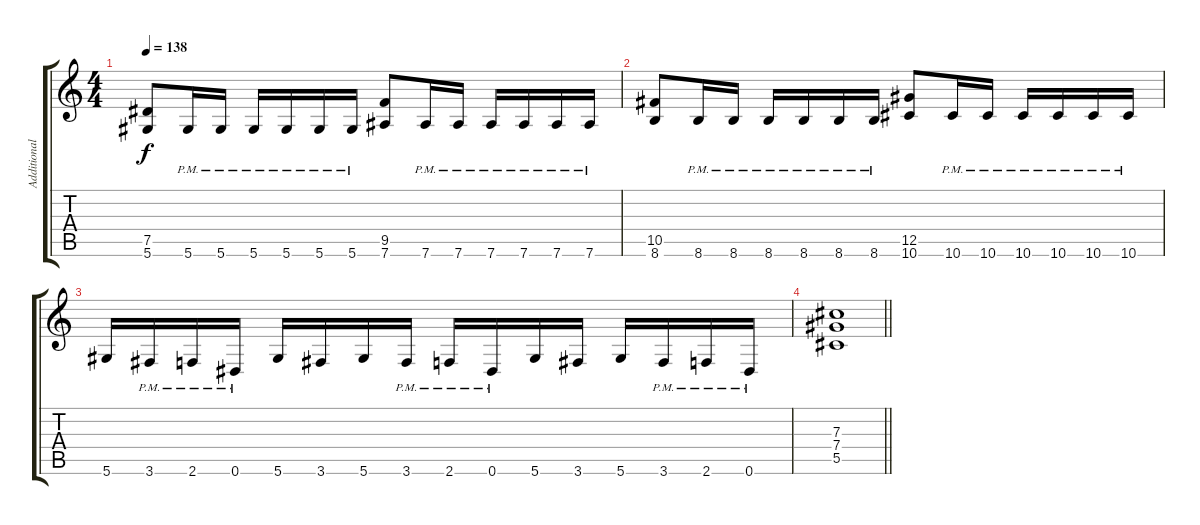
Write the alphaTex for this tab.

\track ("Additional gtr 1" "Additional") {instrument distortionguitar}
\staff {score tabs}
\tuning (Eb4 Bb3 Gb3 Db3 Ab2 Eb2) {hide}
\ts (4 4)
\tempo 138
\clef g2
\ks c
(7.5 5.6).8{dy f} 5.6{pm}.16 5.6{pm}.16 5.6{pm}.16 5.6{pm}.16 5.6{pm}.16 5.6{pm}.16 (9.5 7.6).8 7.6{pm}.16 7.6{pm}.16 7.6{pm}.16 7.6{pm}.16 7.6{pm}.16 7.6{pm}.16 |
(10.5 8.6).8 8.6{pm}.16 8.6{pm}.16 8.6{pm}.16 8.6{pm}.16 8.6{pm}.16 8.6{pm}.16 (12.5 10.6).8 10.6{pm}.16 10.6{pm}.16 10.6{pm}.16 10.6{pm}.16 10.6{pm}.16 10.6{pm}.16 |
5.6.16 3.6{pm}.16 2.6{pm}.16 0.6{pm}.16 5.6.16 3.6.16 5.6.16 3.6{pm}.16 2.6{pm}.16 0.6{pm}.16 5.6.16 3.6.16 5.6.16 3.6{pm}.16 2.6{pm}.16 0.6{pm}.16 |
\barLineRight lightlight
(7.3 7.4 5.5).1
